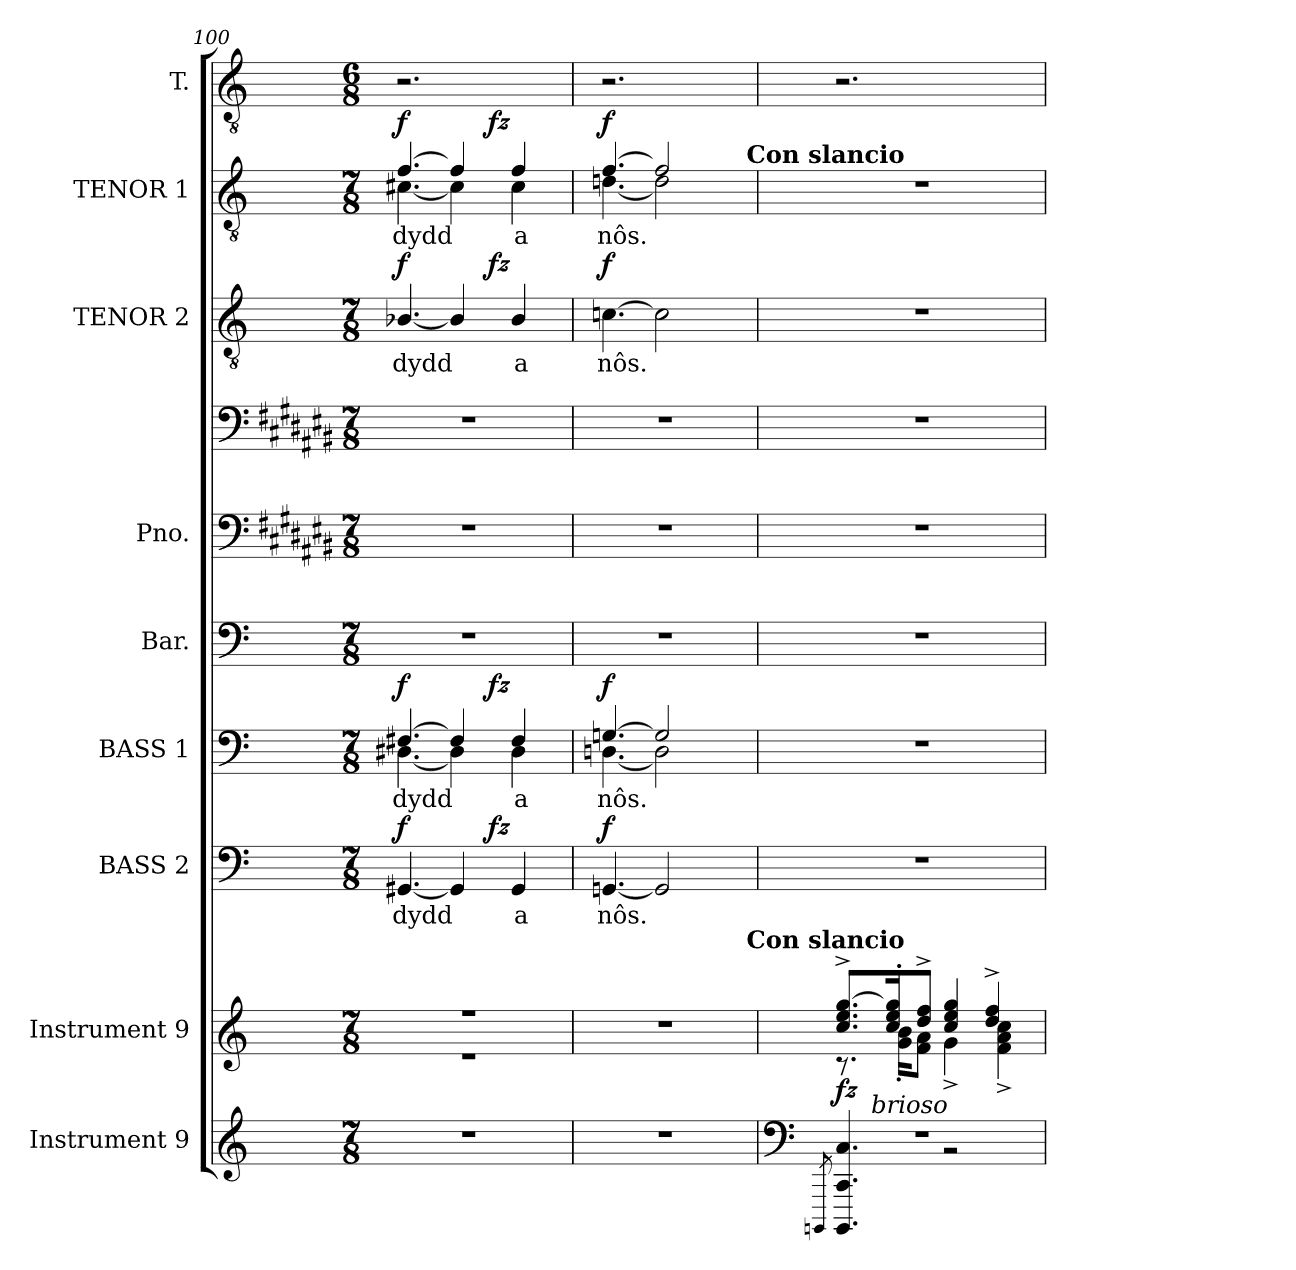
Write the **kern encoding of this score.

**kern	**dynam	**kern	**kern	**text	**dynam	**kern	**text	**dynam	**kern	**kern	**kern	**kern	**text	**dynam	**kern	**text	**dynam	**kern
*part9	*part9	*part8	*part7	*part7	*part7	*part6	*part6	*part6	*part5	*part4	*part4	*part3	*part3	*part3	*part2	*part2	*part2	*part1
*staff10	*staff10	*staff9	*staff8	*staff8	*staff8	*staff7	*staff7	*staff7	*staff6	*staff5	*staff4	*staff3	*staff3	*staff3	*staff2	*staff2	*staff2	*staff1
*I"Instrument 9	*	*I"Instrument 9	*I"BASS 2	*	*	*I"BASS 1	*	*	*I"Bar.	*I"Pno.	*	*I"TENOR 2	*	*	*I"TENOR 1	*	*	*I"T.
*	*	*	*I'B. 2	*	*	*I'B. 1	*	*	*I'Bar.	*	*	*I'T. 2	*	*	*I'T. 1	*	*	*
!!LO:PB:g=z
*clefG2	*	*clefG2	*clefF4	*	*	*clefF4	*	*	*clefF4	*clefF4	*clefF4	*clefGv2	*	*	*clefGv2	*	*	*clefGv2
*ITrd-3c-5	*	*ITrd-3c-5	*ITrd-3c-5	*	*	*ITrd-3c-5	*	*	*ITrd-3c-5	*ITrd-3c-5	*ITrd-3c-5	*ITrd-3c-5	*	*	*ITrd-3c-5	*	*	*ITrd-3c-5
*k[b-]	*	*k[b-]	*k[b-]	*	*	*k[b-]	*	*	*k[b-]	*k[f#c#g#d#a#e#]	*k[f#c#g#d#a#e#]	*k[b-]	*	*	*k[b-]	*	*	*k[b-]
*F:	*	*F:	*F:	*	*	*F:	*	*	*F:	*F#:	*F#:	*F:	*	*	*F:	*	*	*F:
*M7/8	*	*M7/8	*M7/8	*	*	*M7/8	*	*	*M7/8	*M7/8	*M7/8	*M7/8	*	*	*M7/8	*	*	*M6/8
=100	=100	=100	=100	=100	=100	=100	=100	=100	=100	=100	=100	=100	=100	=100	=100	=100	=100	=100
*	*	*^	*	*	*	*	*	*	*	*	*	*	*	*	*	*	*	*
!	!	!	!	!	!LO:LY:b:cj	!LO:DY:a	!	!LO:LY:b:cj	!LO:DY:a	!	!	!	!	!LO:LY:b:cj	!LO:DY:a	!	!LO:LY:b:cj	!LO:DY:a	!
*	*	*	*	*^	*	*	*^	*	*	*	*	*	*^	*	*	*^	*	*	*
*	*	*	*	*	*	*	*	*	*^	*	*	*	*	*	*	*	*	*	*	*^	*	*	*
2..r	.	2..r	2..r	[<4.C#X/	2ryy	dydd	f	[>4.Bn/	[<4.G#X\	2ryy	dydd	f	2..r	2..r	2..r	[<4.e-X/	2ryy	dydd	f	[>4.b-/	[<4.f#X\	2ryy	dydd	f	2.r
!	!	!	!	!	!	!LO:LY:b:cj	!	!	!	!	!LO:LY:b:cj	!	!	!	!	!	!	!LO:LY:b:cj	!	!	!	!	!LO:LY:b:cj	!	!
.	.	.	.	4C#/]	.	.	.	4B/]	4G#\]	.	.	.	.	.	.	4e-/]	.	.	.	4b-/]	4f#\]	.	.	.	.
.	.	.	.	.	32ryy	.	.	.	.	32ryy	.	.	.	.	.	.	32ryy	.	.	.	.	32ryy	.	.	.
!	!	!	!	!	!	!	!LO:DY:a	!	!	!	!	!LO:DY:a	!	!	!	!	!	!	!LO:DY:a	!	!	!	!	!LO:DY:a	!
.	.	.	.	.	4ryy	.	fz	.	.	4ryy	.	fz	.	.	.	.	4ryy	.	fz	.	.	4ryy	.	fz	.
!	!	!	!	!	!	!LO:LY:b:cj	!	!	!	!	!LO:LY:b:cj	!	!	!	!	!	!	!LO:LY:b:cj	!	!	!	!	!LO:LY:b:cj	!	!
.	.	.	.	4C#/	.	a	.	4B/	4G#\	.	a	.	.	.	.	4e-/	.	a	.	4b-/	4f#\	.	a	.	.
.	.	.	.	.	.	.	.	.	.	.	.	.	.	.	.	.	.	.	.	.	.	.	.	.	8ryy
.	.	.	.	.	16.ryy	.	.	.	.	16.ryy	.	.	.	.	.	.	16.ryy	.	.	.	.	16.ryy	.	.	.
=101	=101	=101	=101	=101	=101	=101	=101	=101	=101	=101	=101	=101	=101	=101	=101	=101	=101	=101	=101	=101	=101	=101	=101	=101	=101
!	!	!	!	!	!	!LO:LY:b:cj	!LO:DY:a	!	!	!	!LO:LY:b:cj	!LO:DY:a	!	!	!	!	!	!LO:LY:b:cj	!LO:DY:a	!	!	!	!LO:LY:b:cj	!LO:DY:a	!
*	*	*	*	*v	*v	*	*	*	*	*	*	*	*	*	*	*v	*v	*	*	*	*	*	*	*	*
*	*	*	*^	*	*	*	*	*v	*v	*	*	*	*	*	*	*	*	*	*	*	*	*	*
2..r	.	2..r	2..r	2ryy	[<4.Cn/	nôs.	f	[>4.cn/	[<4.Gn\	nôs.	f	2..r	2..r	2..r	[>4.fn\	nôs.	f	[>4.b-/	[<4.gn\	2ryy	nôs.	f	2.r
!	!	!	!	!	!	!LO:LY:b:cj	!	!	!	!LO:LY:b:cj	!	!	!	!	!	!LO:LY:b:cj	!	!	!	!	!LO:LY:b:cj	!	!
.	.	.	.	.	2C/]	.	.	2c/]	2G\]	.	.	.	.	.	2f\]	.	.	2b-/]	2g\]	.	.	.	.
.	.	.	.	4ryy	.	.	.	.	.	.	.	.	.	.	.	.	.	.	.	4ryy	.	.	.
.	.	.	.	16.ryy	.	.	.	.	.	.	.	.	.	.	.	.	.	.	.	16.ryy	.	.	8ryy
!	!	!	!	!	!	!	!	!	!	!	!	!	!	!	!	!	!	!	!	!LO:TX:a:B:t=Con slancio	!	!	!
!	!	!	!	!LO:TX:a:B:t=Con slancio	!	!	!	!	!	!	!	!	!	!	!	!	!	!	!	!	!	!	!
.	.	.	.	32ryy	.	.	.	.	.	.	.	.	.	.	.	.	.	.	.	32ryy	.	.	.
*	*	*v	*v	*v	*	*	*	*v	*v	*	*	*	*	*	*	*	*	*v	*v	*v	*	*	*
=102	=102	=102	=102	=102	=102	=102	=102	=102	=102	=102	=102	=102	=102	=102	=102	=102	=102	=102
*clefF4	*	*	*	*	*	*	*	*	*	*	*	*	*	*	*	*	*	*
*	*	*MM240	*	*	*	*	*	*	*	*	*	*	*	*	*MM240	*	*	*
*^	*	*	*	*	*	*	*	*	*	*	*	*	*	*	*	*	*	*
.	8qEEEn/	.	.	.	.	.	.	.	.	.	.	.	.	.	.	.	.	.	.
*	*	*	*^	*	*	*	*	*	*	*	*	*	*	*	*	*	*	*	*
!	!	!LO:DY:a	!	!	!	!	!	!	!	!	!	!	!	!	!	!	!	!	!	!
*	*^	*	*	*	*	*	*	*	*	*	*	*	*	*	*	*	*	*	*	*
2..r	4.F/ 4.EEE/ 4.FF/	8ryy	fz	[>8.ccc/^> 8.ff/^> 8.aa/^>L	8.rB	2..r	.	.	2..r	.	.	2..r	2..r	2..r	2..r	.	.	2..r	.	.	2.r
.	.	64ryy	.	.	.	.	.	.	.	.	.	.	.	.	.	.	.	.	.	.	.
!	!	!LO:TX:a:i:t=brioso	!	!	!	!	!	!	!	!	!	!	!	!	!	!	!	!	!	!	!
.	.	2ryy	.	.	.	.	.	.	.	.	.	.	.	.	.	.	.	.	.	.	.
.	.	.	.	16ccc/]'> 16ff/'> 16aa/'>	16ee\'< 16cc\'<L	.	.	.	.	.	.	.	.	.	.	.	.	.	.	.	.
.	.	.	.	8gg/^> 8bb-/^>J	8b-\ 8dd\J	.	.	.	.	.	.	.	.	.	.	.	.	.	.	.	.
.	2r	.	.	4aa/ 4ff/ 4ccc/	4cc^<\	.	.	.	.	.	.	.	.	.	.	.	.	.	.	.	.
.	.	.	.	4gg/^> 4bb-/^>	4ff\^< 4dd\^< 4b-\^<	.	.	.	.	.	.	.	.	.	.	.	.	.	.	.	.
.	.	8...ryy	.	.	.	.	.	.	.	.	.	.	.	.	.	.	.	.	.	.	.
.	.	.	.	.	.	.	.	.	.	.	.	.	.	.	.	.	.	.	.	.	8ryy
*v	*v	*v	*	*	*	*	*	*	*	*	*	*	*	*	*	*	*	*	*	*	*
*	*	*v	*v	*	*	*	*	*	*	*	*	*	*	*	*	*	*	*	*
=	=	=	=	=	=	=	=	=	=	=	=	=	=	=	=	=	=	=
*-	*-	*-	*-	*-	*-	*-	*-	*-	*-	*-	*-	*-	*-	*-	*-	*-	*-	*-
